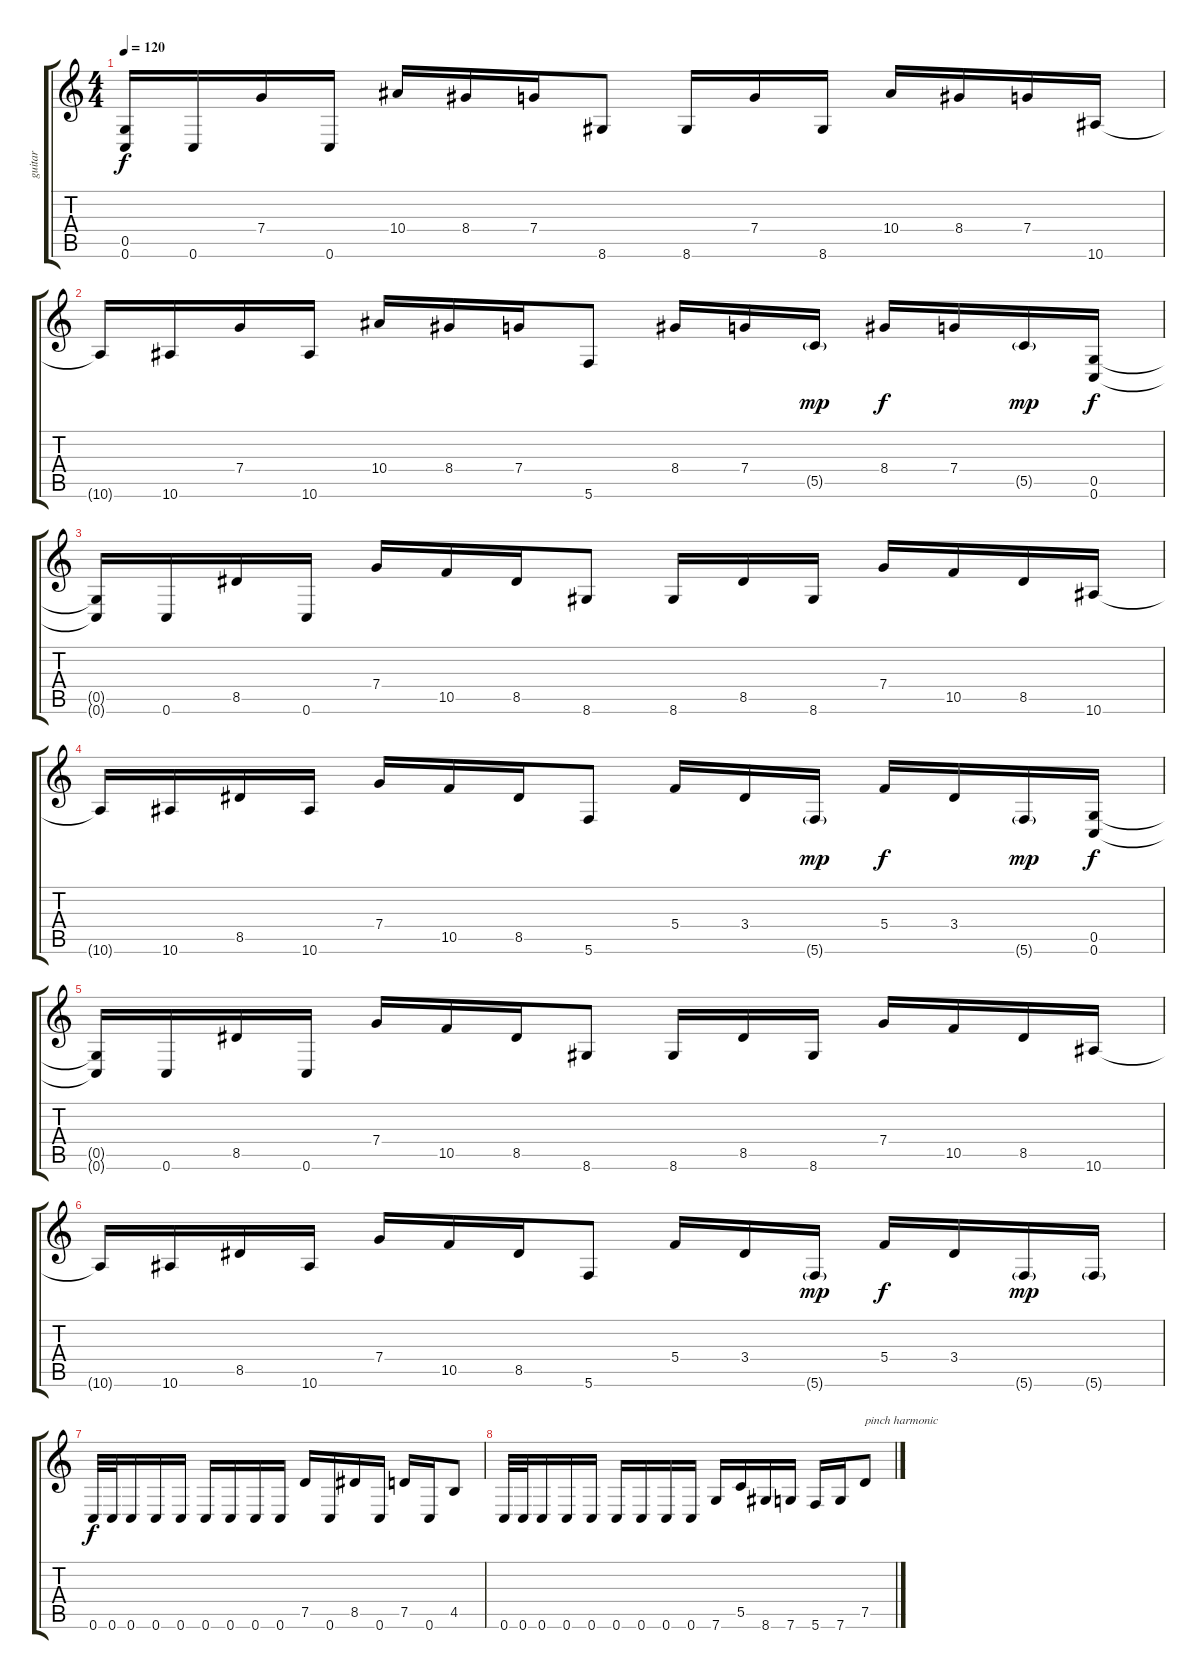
\track ("guitar" "guitar") {instrument distortionguitar}
\staff {score tabs}
\tuning (D4 A3 F3 C3 G2 C2) {hide}
\ts (4 4)
\tempo 120
\clef g2
\ks c
(0.5{t} 0.6{t}).16{dy f} 0.6.16 7.4.16 0.6.16 10.4.16 8.4.16 7.4.16 8.6.8 8.6.16 7.4.16 8.6.16 10.4.16 8.4.16 7.4.16 10.6.16 |
10.6{t}.16 10.6.16 7.4.16 10.6.16 10.4.16 8.4.16 7.4.16 5.6.8 8.4.16 7.4.16 5.5{g}.16{dy mp} 8.4.16{dy f} 7.4.16 5.5{g}.16{dy mp} (0.5 0.6).16{dy f} |
(0.5{t} 0.6{t}).16 0.6.16 8.5.16 0.6.16 7.4.16 10.5.16 8.5.16 8.6.8 8.6.16 8.5.16 8.6.16 7.4.16 10.5.16 8.5.16 10.6.16 |
10.6{t}.16 10.6.16 8.5.16 10.6.16 7.4.16 10.5.16 8.5.16 5.6.8 5.4.16 3.4.16 5.6{g}.16{dy mp} 5.4.16{dy f} 3.4.16 5.6{g}.16{dy mp} (0.5 0.6).16{dy f} |
(0.5{t} 0.6{t}).16 0.6.16 8.5.16 0.6.16 7.4.16 10.5.16 8.5.16 8.6.8 8.6.16 8.5.16 8.6.16 7.4.16 10.5.16 8.5.16 10.6.16 |
10.6{t}.16 10.6.16 8.5.16 10.6.16 7.4.16 10.5.16 8.5.16 5.6.8 5.4.16 3.4.16 5.6{g}.16{dy mp} 5.4.16{dy f} 3.4.16 5.6{g}.16{dy mp} 5.6{g}.16 |
0.6.32{dy f} 0.6.32 0.6.16 0.6.16 0.6.16 0.6.16 0.6.16 0.6.16 0.6.16 7.5.16 0.6.16 8.5.16 0.6.16 7.5.16 0.6.16 4.5.8 |
0.6.32 0.6.32 0.6.16 0.6.16 0.6.16 0.6.16 0.6.16 0.6.16 0.6.16 7.6.16 5.5.16 8.6.16 7.6.16 5.6.16 7.6.16 7.5.8{txt "pinch harmonic"}
